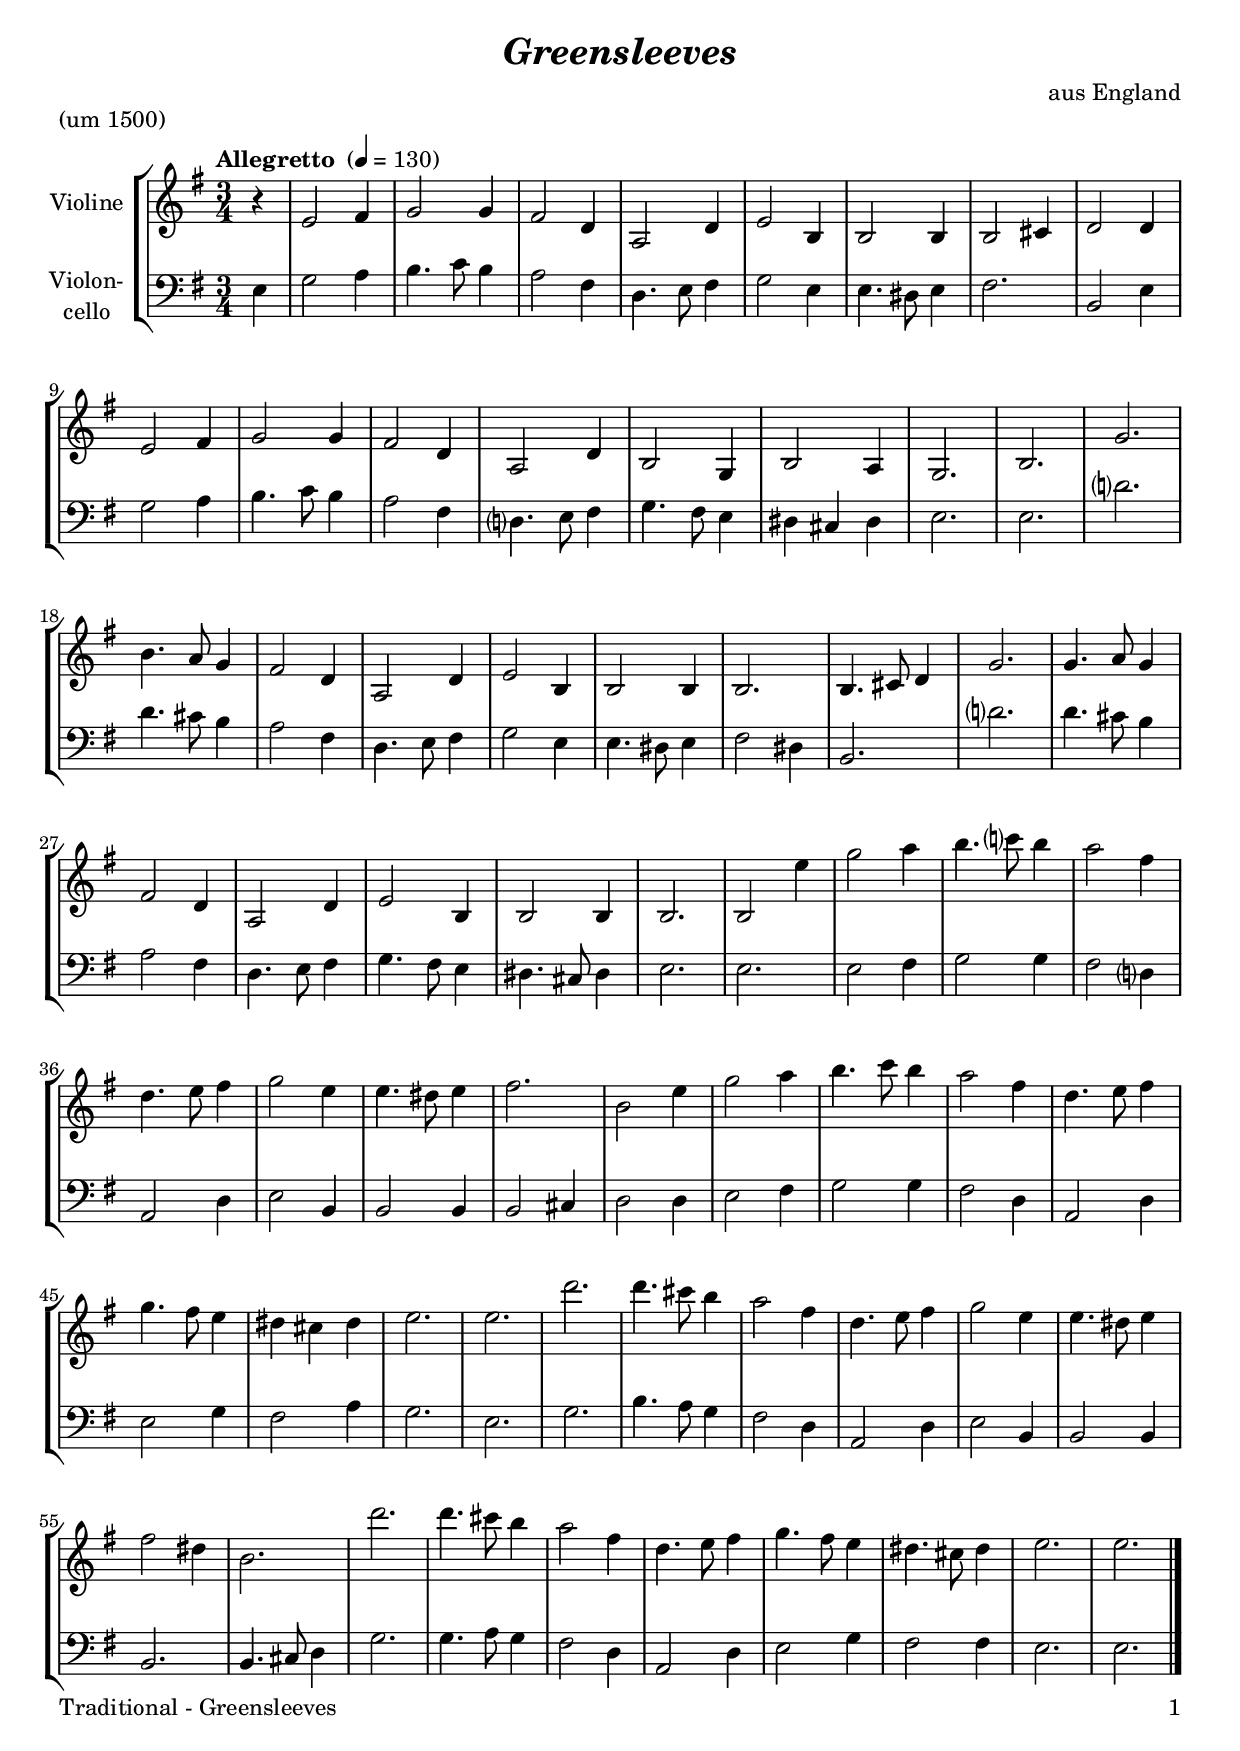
\version "2.18.2"
\include "deutsch.ly"
  
#(set-global-staff-size 20)

\header {
  title     = \markup \bold \italic "Greensleeves"
  composer  = "aus England"
%  arranger  = ""
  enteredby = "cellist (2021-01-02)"
  piece     = "(um 1500)"
}

voiceconsts = {
  \key e \minor
  \time 3/4
  \clef "treble"
  \numericTimeSignature
  % Set default beaming for all staves
%  \set Timing.beamExceptions = #'()
%  \set Timing.baseMoment     = #(ly:make-moment 1 2)
%  \set Timing.beatStructure  = #'(1)
  \tempo "Allegretto " 4=130
}

mivl = "violin"
%miba = "pizzicato strings"
miba = "cello"

arco = \markup \italic "arco"
dcaf = \mark \markup \box \italic "D.C. al Fine"
fine = \mark \markup \box \italic "Fine"
pizz = \markup \italic "pizz."
rall = \mark \markup \box \italic "rall."
rit  = \mark \markup \box \italic "rit."
simi = \markup \italic "simile"

va = \relative c' {
  \voiceconsts
  
  \partial 4 r4
  e2 fis4
  g2 g4
  fis2 d4
  a2 d4
  e2 h4
  h2 h4
  h2 cis4
  d2 d4

  e2 fis4
  g2 g4
  fis2 d4
  a2 d4
  h2 g4
  h2 a4
  g2.
  h

  g'
  h4. a8 g4
  fis2 d4
  a2 d4
  e2 h4
  h2 h4
  h2.
  h4. cis8 d4

  g2.
  g4. a8 g4
  fis2 d4
  a2 d4
  e2 h4
  h2 h4
  h2.
  h2 e'4

  g2 a4
  h4. c?8 h4
  a2 fis4
  d4. e8 fis4
  g2 e4
  e4. dis8 e4
  fis2.
  h,2 e4

  g2 a4
  h4. c8 h4
  a2 fis4
  d4. e8 fis4
  g4. fis8 e4
  dis cis dis
  e2.
  e

  d'
  d4. cis8 h4
  a2 fis4
  d4. e8 fis4
  g2 e4
  e4. dis8 e4
  fis2 dis4
  h2.

  d'
  d4. cis8 h4
  a2 fis4
  d4. e8 fis4
  g4. fis8 e4
  dis4. cis8 dis4
  e2.
  e \bar "|."
}

vb = \relative c {
  \voiceconsts
  \clef "bass"
  
  \partial 4 e4
  g2 a4
  h4. c8 h4
  a2 fis4
  d4. e8 fis4
  g2 e4
  e4. dis8 e4
  fis2.
  h,2 e4

  g2 a4
  h4. c8 h4
  a2 fis4
  d?4. e8 fis4
  g4. fis8 e4
  dis cis dis
  e2.
  e

  d'?
  d4. cis8 h4
  a2 fis4
  d4. e8 fis4
  g2 e4
  e4. dis8 e4
  fis2 dis4
  h2.

  d'?
  d4. cis8 h4
  a2 fis4
  d4. e8 fis4
  g4. fis8 e4
  dis4. cis8 dis4
  e2.
  e

  e2 fis4
  g2 g4
  fis2 d?4
  a2 d4
  e2 h4
  h2 h4
  h2 cis4
  d2 d4

  e2 fis4
  g2 g4
  fis2 d4
  a2 d4
  e2 g4
  fis2 a4
  g2.
  e

  g
  h4. a8 g4
  fis2 d4
  a2 d4
  e2 h4
  h2 h4
  h2.
  h4. cis8 d4

  g2.
  g4. a8 g4
  fis2 d4
  a2 d4
  e2 g4
  fis2 fis4
  e2.
  e \bar "|."
}


music = \new StaffGroup <<
      \new Staff {
	\set Staff.midiInstrument = \mivl
	\set Staff.instrumentName = \markup \center-column { "Violine" }
	\transpose e e { \va }
      }

      \new Staff {
	\set Staff.midiInstrument = \miba
	\set Staff.instrumentName = \markup \center-column { "Violon-" "cello" }
	\transpose e e { \vb }
      }
>>

\book {
   \paper {
    print-page-number = ##t
    print-first-page-number = ##t
    ragged-last-bottom = ##f
    oddHeaderMarkup = \markup \null
    evenHeaderMarkup = \markup \null
    oddFooterMarkup = \markup {
      \fill-line {
        \on-the-fly #print-page-number-check-first
        "Traditional - Greensleeves" \fromproperty #'page:page-number-string
      }
    }
    evenFooterMarkup = \oddFooterMarkup
  } \score {
    \music
    \layout {}
  }

  \score {
    \unfoldRepeats \music

    \midi {
      \context {
        \Score
      }
    }
  }
}